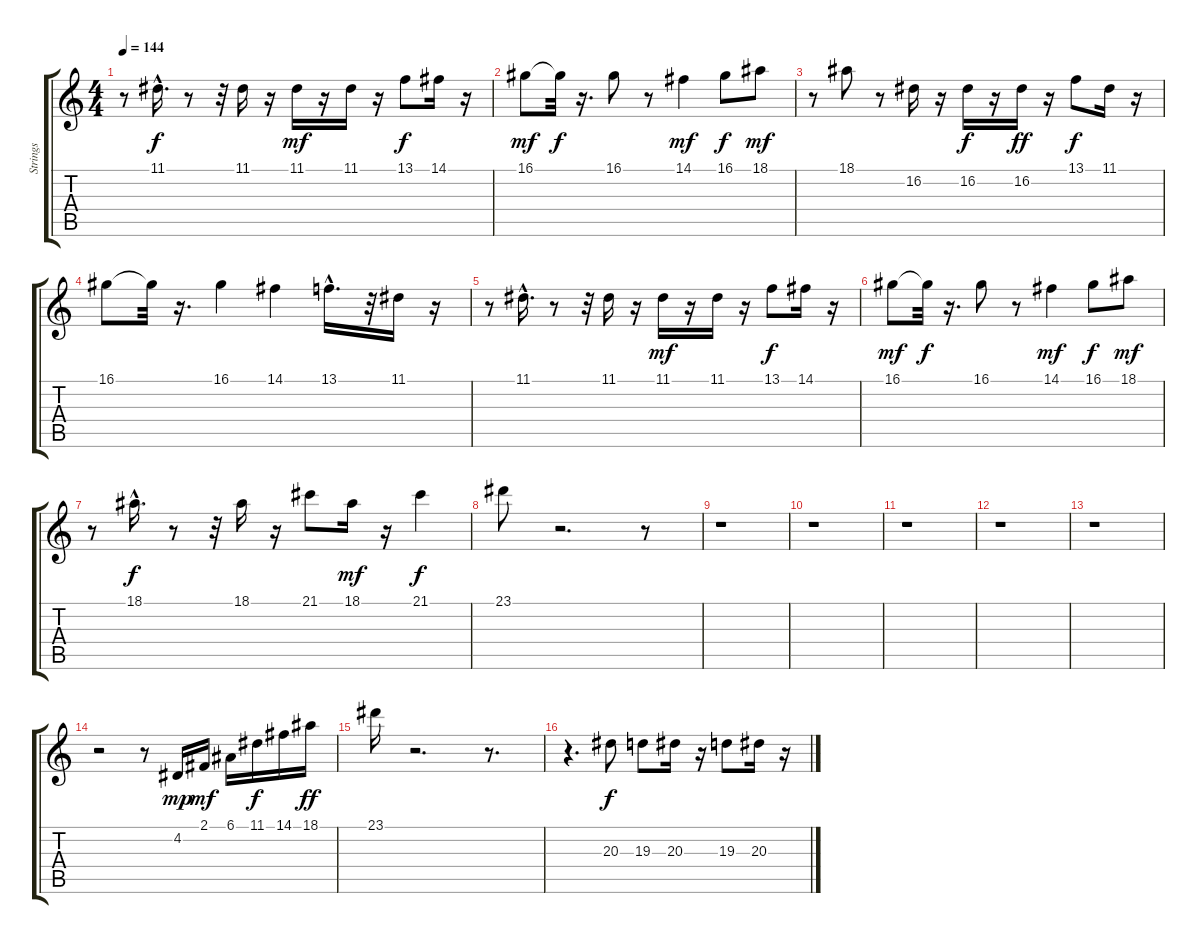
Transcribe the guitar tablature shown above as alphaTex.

\track ("Strings" "Strings") {instrument stringensemble1}
\staff {score tabs}
\tuning (E4 B3 G3 D3 A2 E2) {hide}
\ts (4 4)
\tempo 144
\clef g2
\ks c
r.8{dy f} 11.1{hac}.16{d} r.8 r.32 11.1.16 r.16 11.1.16{dy mf} r.16 11.1.16 r.16 13.1.8{dy f} 14.1.16 r.16 |
16.1.8{dy mf} 16.1{t}.32{dy f} r.16{d} 16.1.8 r.8 14.1.4{dy mf} 16.1.8{dy f} 18.1.8{dy mf} |
r.8 18.1.8 r.8 16.2.16 r.16 16.2.16{dy f} r.16 16.2.16{dy ff} r.16 13.1.8{dy f} 11.1.16 r.16 |
16.1.8 16.1{t}.32 r.16{d} 16.1.4 14.1.4 13.1{hac}.16{d} r.32 11.1.16 r.16 |
r.8 11.1{hac}.16{d} r.8 r.32 11.1.16 r.16 11.1.16{dy mf} r.16 11.1.16 r.16 13.1.8{dy f} 14.1.16 r.16 |
16.1.8{dy mf} 16.1{t}.32{dy f} r.16{d} 16.1.8 r.8 14.1.4{dy mf} 16.1.8{dy f} 18.1.8{dy mf} |
r.8 18.1{hac}.16{d dy f} r.8 r.32 18.1.16 r.16 21.1.8 18.1.16{dy mf} r.16 21.1.4{dy f} |
23.1.8 r.2{d} r.8 |
r.1 |
r.1 |
r.1 |
r.1 |
r.1 |
r.2 r.8 4.2.16{dy mp} 2.1.16{dy mf} 6.1.16 11.1.16{dy f} 14.1.16 18.1.16{dy ff} |
23.1.16 r.2{d} r.8{d} |
r.4{d} 20.3.8{dy f} 19.3.8 20.3.16 r.16 19.3.8 20.3.16 r.16
